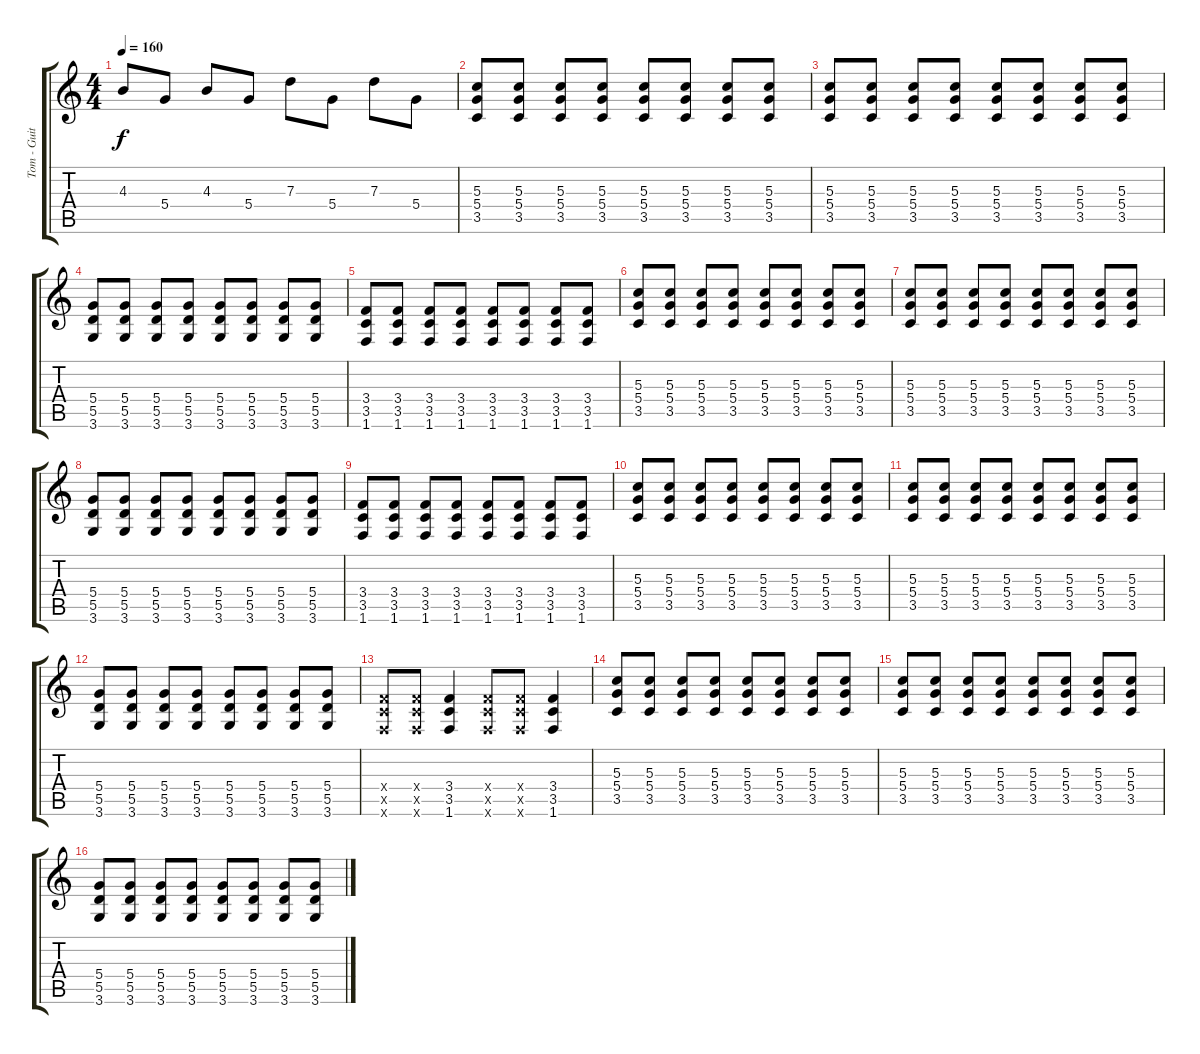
\track ("Tom - Guitar" "Tom - Guit") {instrument distortionguitar}
\staff {score tabs}
\tuning (E4 B3 G3 D3 A2 E2) {hide}
\ts (4 4)
\tempo 160
\clef g2
\ks c
4.3.8{dy f} 5.4.8 4.3.8 5.4.8 7.3.8 5.4.8 7.3.8 5.4.8 |
(5.3 5.4 3.5).8 (5.3 5.4 3.5).8 (5.3 5.4 3.5).8 (5.3 5.4 3.5).8 (5.3 5.4 3.5).8 (5.3 5.4 3.5).8 (5.3 5.4 3.5).8 (5.3 5.4 3.5).8 |
(5.3 5.4 3.5).8 (5.3 5.4 3.5).8 (5.3 5.4 3.5).8 (5.3 5.4 3.5).8 (5.3 5.4 3.5).8 (5.3 5.4 3.5).8 (5.3 5.4 3.5).8 (5.3 5.4 3.5).8 |
(5.4 5.5 3.6).8 (5.4 5.5 3.6).8 (5.4 5.5 3.6).8 (5.4 5.5 3.6).8 (5.4 5.5 3.6).8 (5.4 5.5 3.6).8 (5.4 5.5 3.6).8 (5.4 5.5 3.6).8 |
(3.4 3.5 1.6).8 (3.4 3.5 1.6).8 (3.4 3.5 1.6).8 (3.4 3.5 1.6).8 (3.4 3.5 1.6).8 (3.4 3.5 1.6).8 (3.4 3.5 1.6).8 (3.4 3.5 1.6).8 |
(5.3 5.4 3.5).8 (5.3 5.4 3.5).8 (5.3 5.4 3.5).8 (5.3 5.4 3.5).8 (5.3 5.4 3.5).8 (5.3 5.4 3.5).8 (5.3 5.4 3.5).8 (5.3 5.4 3.5).8 |
(5.3 5.4 3.5).8 (5.3 5.4 3.5).8 (5.3 5.4 3.5).8 (5.3 5.4 3.5).8 (5.3 5.4 3.5).8 (5.3 5.4 3.5).8 (5.3 5.4 3.5).8 (5.3 5.4 3.5).8 |
(5.4 5.5 3.6).8 (5.4 5.5 3.6).8 (5.4 5.5 3.6).8 (5.4 5.5 3.6).8 (5.4 5.5 3.6).8 (5.4 5.5 3.6).8 (5.4 5.5 3.6).8 (5.4 5.5 3.6).8 |
(3.4 3.5 1.6).8 (3.4 3.5 1.6).8 (3.4 3.5 1.6).8 (3.4 3.5 1.6).8 (3.4 3.5 1.6).8 (3.4 3.5 1.6).8 (3.4 3.5 1.6).8 (3.4 3.5 1.6).8 |
(5.3 5.4 3.5).8 (5.3 5.4 3.5).8 (5.3 5.4 3.5).8 (5.3 5.4 3.5).8 (5.3 5.4 3.5).8 (5.3 5.4 3.5).8 (5.3 5.4 3.5).8 (5.3 5.4 3.5).8 |
(5.3 5.4 3.5).8 (5.3 5.4 3.5).8 (5.3 5.4 3.5).8 (5.3 5.4 3.5).8 (5.3 5.4 3.5).8 (5.3 5.4 3.5).8 (5.3 5.4 3.5).8 (5.3 5.4 3.5).8 |
(5.4 5.5 3.6).8 (5.4 5.5 3.6).8 (5.4 5.5 3.6).8 (5.4 5.5 3.6).8 (5.4 5.5 3.6).8 (5.4 5.5 3.6).8 (5.4 5.5 3.6).8 (5.4 5.5 3.6).8 |
(3.4{x} 3.5{x} 1.6{x}).8 (3.4{x} 3.5{x} 1.6{x}).8 (3.4 3.5 1.6).4 (3.4{x} 3.5{x} 1.6{x}).8 (3.4{x} 3.5{x} 1.6{x}).8 (3.4 3.5 1.6).4 |
(5.3 5.4 3.5).8 (5.3 5.4 3.5).8 (5.3 5.4 3.5).8 (5.3 5.4 3.5).8 (5.3 5.4 3.5).8 (5.3 5.4 3.5).8 (5.3 5.4 3.5).8 (5.3 5.4 3.5).8 |
(5.3 5.4 3.5).8 (5.3 5.4 3.5).8 (5.3 5.4 3.5).8 (5.3 5.4 3.5).8 (5.3 5.4 3.5).8 (5.3 5.4 3.5).8 (5.3 5.4 3.5).8 (5.3 5.4 3.5).8 |
(5.4 5.5 3.6).8 (5.4 5.5 3.6).8 (5.4 5.5 3.6).8 (5.4 5.5 3.6).8 (5.4 5.5 3.6).8 (5.4 5.5 3.6).8 (5.4 5.5 3.6).8 (5.4 5.5 3.6).8
